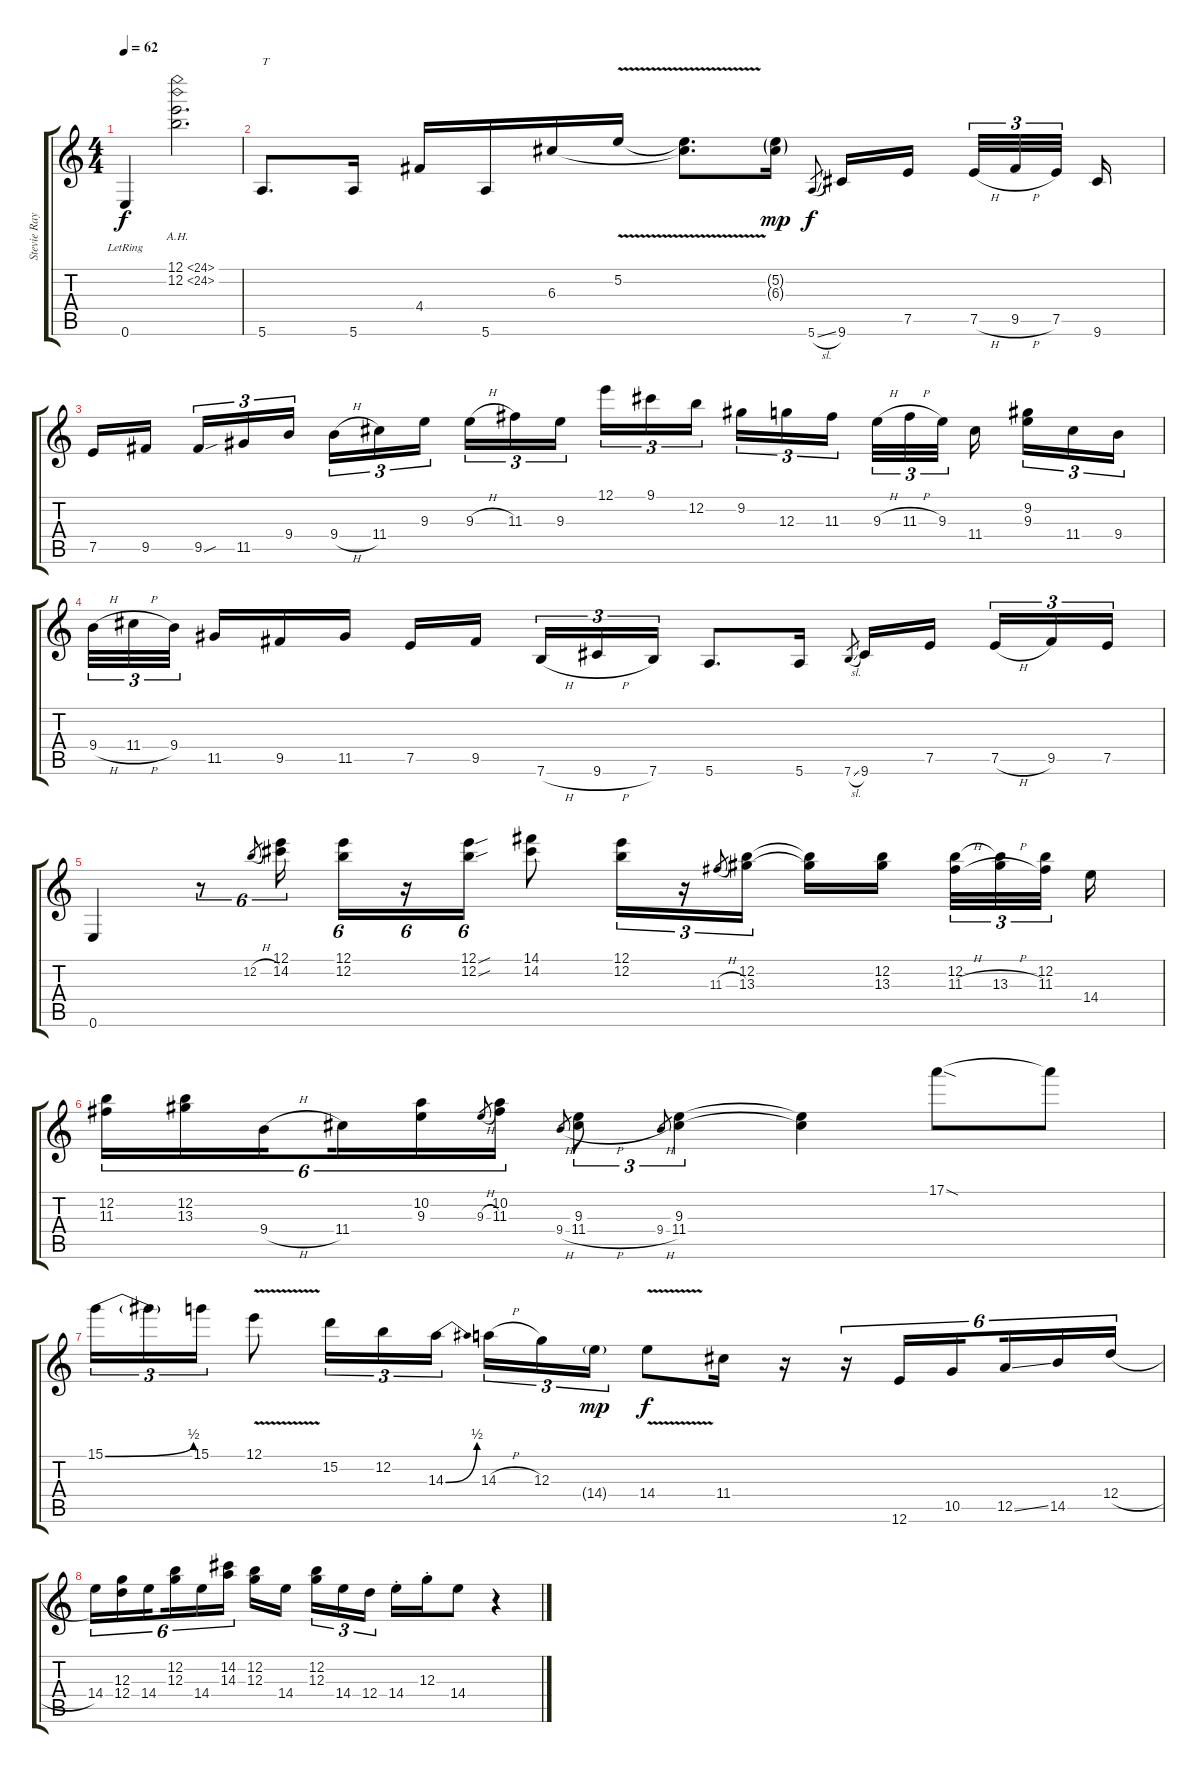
\track ("Stevie Ray Vaughan" "Stevie Ray") {instrument electricguitarjazz}
\staff {score tabs}
\tuning (E4 B3 G3 D3 A2 E2) {hide}
\ts (4 4)
\tempo 62
\clef g2
\ks c
0.6{lr}.4{dy f} (12.1{ah 12} 12.2{ah 12}).2{d} |
5.6.8{d txt "T"} 5.6.16 4.4.16 5.6.16 6.3.16 5.2{v}.16 (5.2{t} 6.3{t}).8{d} (5.2{g} 6.3{g}).16{dy mp} 5.6{sl}.8{gr dy f} 9.6.16 7.5.16{beam splitsecondary} 7.5{h}.32{tu (3 2)} 9.5{h}.32{tu (3 2)} 7.5.32{tu (3 2) beam splitsecondary} 9.6.16 |
7.5.16 9.5.16{beam splitsecondary} 9.5{sou}.16{tu (3 2)} 11.5.16{tu (3 2)} 9.4.16{tu (3 2)} 9.4{h}.16{tu (3 2)} 11.4.16{tu (3 2)} 9.3.16{tu (3 2) beam splitsecondary} 9.3{h}.16{tu (3 2)} 11.3.16{tu (3 2)} 9.3.16{tu (3 2)} 12.1.16{tu (3 2)} 9.1.16{tu (3 2)} 12.2.16{tu (3 2) beam splitsecondary} 9.2.16{tu (3 2)} 12.3.16{tu (3 2)} 11.3.16{tu (3 2)} 9.3{h}.32{tu (3 2)} 11.3{h}.32{tu (3 2)} 9.3.32{tu (3 2) beam splitsecondary} 11.4.16{beam splitsecondary} (9.2 9.3).16{tu (3 2)} 11.4.16{tu (3 2)} 9.4.16{tu (3 2)} |
9.4{h}.32{tu (3 2)} 11.4{h}.32{tu (3 2)} 9.4.32{tu (3 2) beam splitsecondary} 11.5.16 9.5.16 11.5.16 7.5.16 9.5.16{beam splitsecondary} 7.6{h}.16{tu (3 2)} 9.6{h}.16{tu (3 2)} 7.6.16{tu (3 2)} 5.6.8{d} 5.6.16 7.6{sl}.8{gr} 9.6.16 7.5.16{beam splitsecondary} 7.5{h}.16{tu (3 2)} 9.5.16{tu (3 2)} 7.5.16{tu (3 2)} |
0.6.4 r.8{tu (6 4)} 12.2{h}.8{gr} (12.1 14.2).16{tu (6 4)} (12.1 12.2).16{tu (6 4)} r.16{tu (6 4)} (12.1{sou} 12.2{sou}).16{tu (6 4)} (14.1 14.2).8 (12.1 12.2).16{tu (3 2)} r.16{tu (3 2)} 11.3{h}.8{gr} (12.2 13.3).16{tu (3 2)} (12.2{t} 13.3{t}).16 (12.2 13.3).16{beam splitsecondary} (12.2 11.3{h}).32{tu (3 2)} (12.2{t} 13.3{h}).32{tu (3 2)} (12.2 11.3).32{tu (3 2) beam splitsecondary} 14.4.16 |
(12.2 11.3).16{tu (6 4)} (12.2 13.3).16{tu (6 4)} 9.4{h}.16{tu (6 4) beam splitsecondary} 11.4.16{tu (6 4)} (10.2 9.3).16{tu (6 4)} 9.3{h}.8{gr} (10.2 11.3).16{tu (6 4)} 9.4{h}.8{gr} (9.3 11.4{h}).8{tu (3 2)} 9.4{h}.8{gr} (9.3 11.4).4{tu (3 2)} (9.3{t} 11.4{t}).4 17.1{sod}.8 17.1{t}.8 |
15.1{be (bend 0 0 60 2)}.16{tu (3 2)} 15.1{t}.16{tu (3 2)} 15.1.16{tu (3 2)} 12.1{v}.8 15.2.16{tu (3 2)} 12.2.16{tu (3 2)} 14.3{be (bend 0 0 60 2)}.16{tu (3 2) beam splitsecondary} 14.3{h}.16{tu (3 2)} 12.3.16{tu (3 2)} 14.4{g}.16{tu (3 2) dy mp} 14.4{v}.8{dy f} 11.4.16 r.16 r.16{tu (6 4)} 12.6.16{tu (6 4)} 10.5.16{tu (6 4) beam splitsecondary} 12.5{ss}.16{tu (6 4)} 14.5.16{tu (6 4)} 12.4{h}.16{tu (6 4)} |
14.4.16{tu (6 4)} (12.3 12.4).16{tu (6 4)} 14.4.16{tu (6 4) beam splitsecondary} (12.2 12.3).16{tu (6 4)} 14.4.16{tu (6 4)} (14.2 14.3).16{tu (6 4)} (12.2 12.3).16 14.4.16{beam splitsecondary} (12.2 12.3).16{tu (3 2)} 14.4.16{tu (3 2)} 12.4.16{tu (3 2)} 14.4{st}.16 12.3{st}.16 14.4.8 r.4
